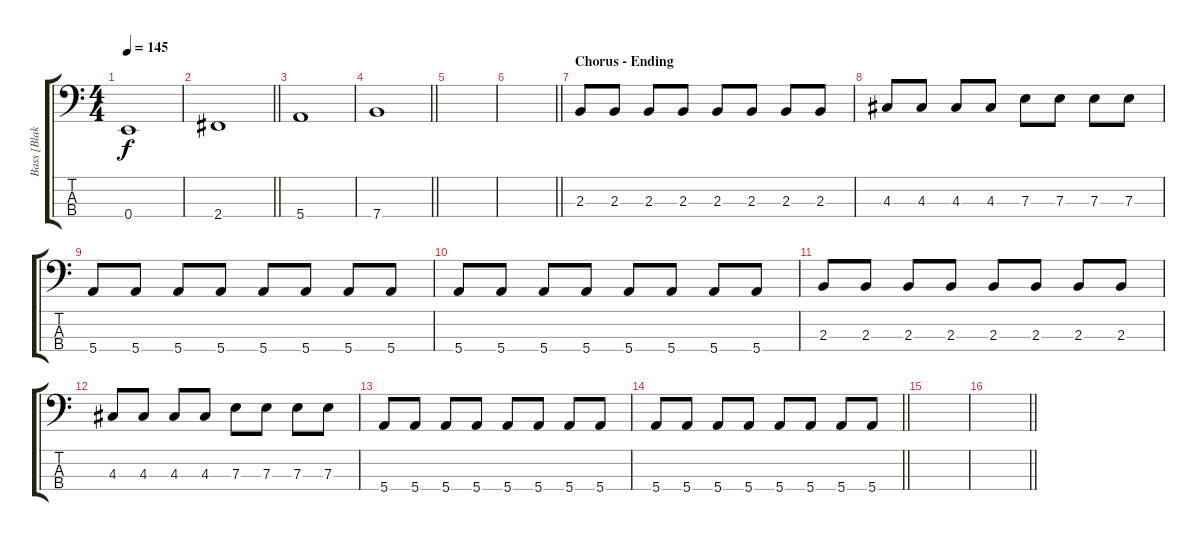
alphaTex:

\track ("Bass [Blake Healy]" "Bass [Blak") {instrument electricbasspick}
\staff {score tabs}
\tuning (G2 D2 A1 E1) {hide}
\ts (4 4)
\tempo 145
\clef f4
\ks c
0.4.1{dy f} |
\barLineRight lightlight
2.4.1 |
5.4.1 |
\barLineRight lightlight
7.4.1 |
|
\barLineRight lightlight
|
\section ("" "Chorus - Ending")
2.3.8 2.3.8 2.3.8 2.3.8 2.3.8 2.3.8 2.3.8 2.3.8 |
4.3.8 4.3.8 4.3.8 4.3.8 7.3.8 7.3.8 7.3.8 7.3.8 |
5.4.8 5.4.8 5.4.8 5.4.8 5.4.8 5.4.8 5.4.8 5.4.8 |
5.4.8 5.4.8 5.4.8 5.4.8 5.4.8 5.4.8 5.4.8 5.4.8 |
2.3.8 2.3.8 2.3.8 2.3.8 2.3.8 2.3.8 2.3.8 2.3.8 |
4.3.8 4.3.8 4.3.8 4.3.8 7.3.8 7.3.8 7.3.8 7.3.8 |
5.4.8 5.4.8 5.4.8 5.4.8 5.4.8 5.4.8 5.4.8 5.4.8 |
\barLineRight lightlight
5.4.8 5.4.8 5.4.8 5.4.8 5.4.8 5.4.8 5.4.8 5.4.8 |
|
\barLineRight lightlight
